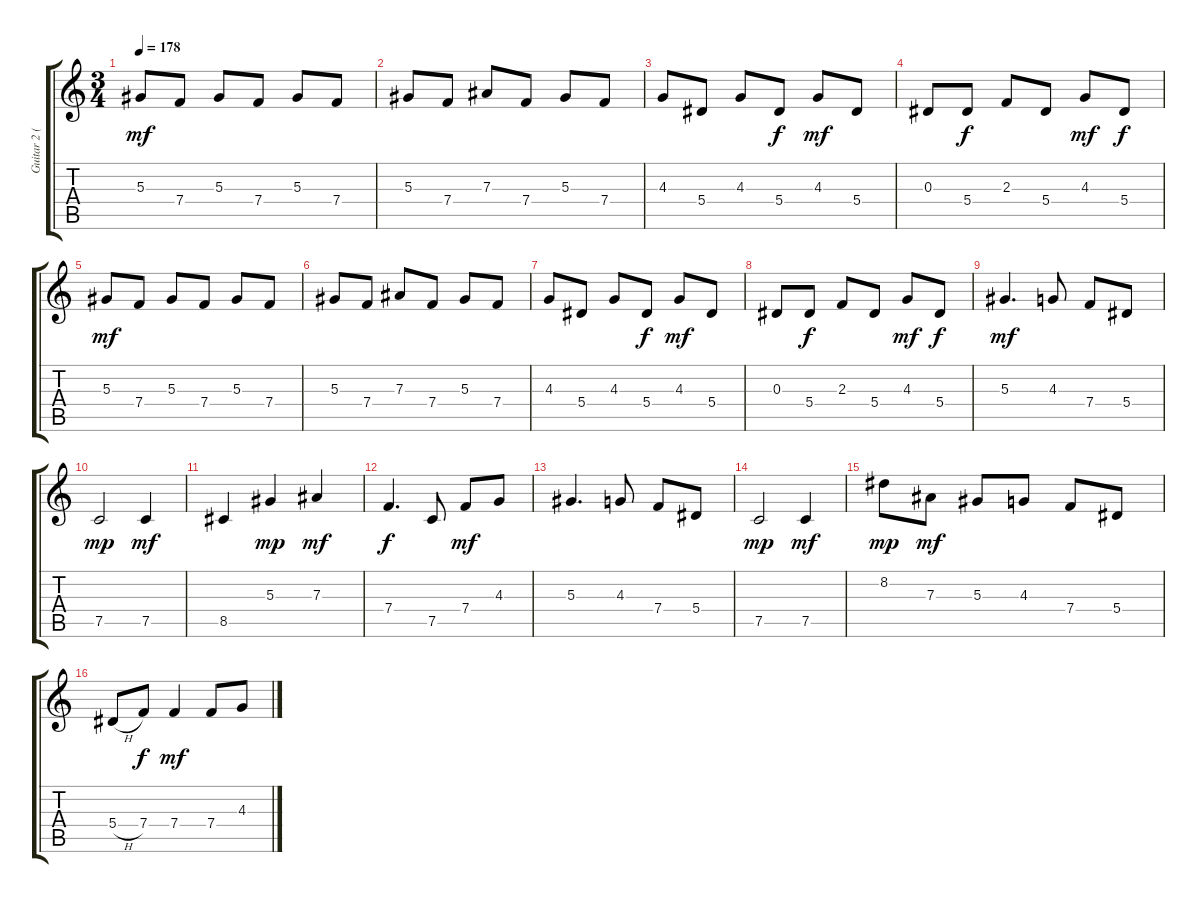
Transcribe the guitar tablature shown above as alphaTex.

\track ("Guitar 2 (Lead)" "Guitar 2 (") {instrument distortionguitar}
\staff {score tabs}
\tuning (C4 G3 Eb3 Bb2 F2 C2) {hide}
\ts (3 4)
\tempo 178
\clef g2
\ks c
5.3.8{dy mf} 7.4.8 5.3.8 7.4.8 5.3.8 7.4.8 |
5.3.8 7.4.8 7.3.8 7.4.8 5.3.8 7.4.8 |
4.3.8 5.4.8 4.3.8 5.4.8{dy f} 4.3.8{dy mf} 5.4.8 |
0.3.8 5.4.8{dy f} 2.3.8 5.4.8 4.3.8{dy mf} 5.4.8{dy f} |
5.3.8{dy mf} 7.4.8 5.3.8 7.4.8 5.3.8 7.4.8 |
5.3.8 7.4.8 7.3.8 7.4.8 5.3.8 7.4.8 |
4.3.8 5.4.8 4.3.8 5.4.8{dy f} 4.3.8{dy mf} 5.4.8 |
0.3.8 5.4.8{dy f} 2.3.8 5.4.8 4.3.8{dy mf} 5.4.8{dy f} |
5.3.4{d dy mf balance 3} 4.3.8 7.4.8 5.4.8 |
7.5.2{dy mp} 7.5.4{dy mf} |
8.5.4 5.3.4{dy mp} 7.3.4{dy mf} |
7.4.4{d dy f} 7.5.8 7.4.8{dy mf} 4.3.8 |
5.3.4{d} 4.3.8 7.4.8 5.4.8 |
7.5.2{dy mp} 7.5.4{dy mf} |
8.2.8{dy mp} 7.3.8{dy mf} 5.3.8 4.3.8 7.4.8 5.4.8 |
5.4{h}.8 7.4.8{dy f} 7.4.4{dy mf} 7.4.8 4.3.8
